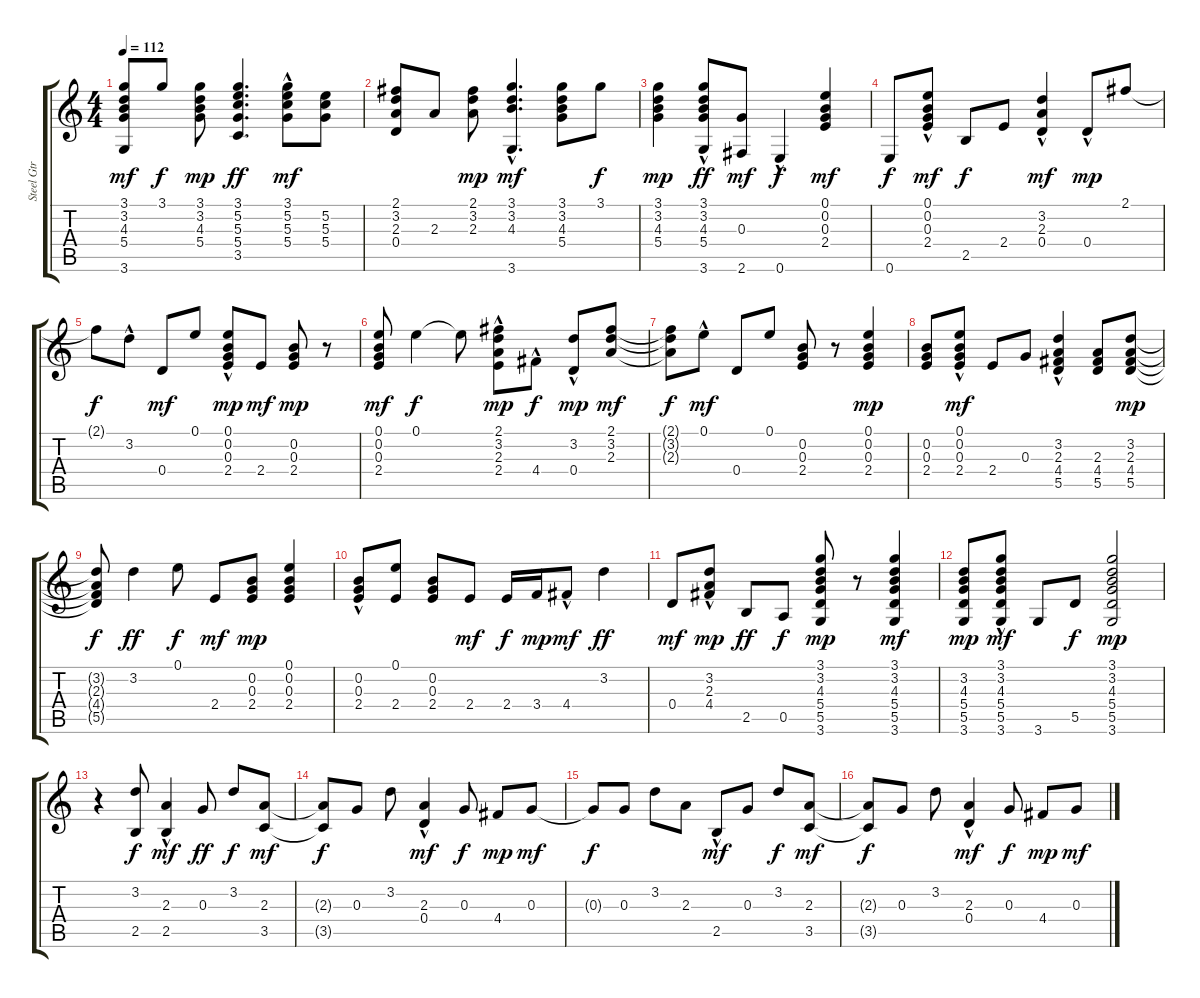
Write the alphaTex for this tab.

\track ("Steel Gtr" "Steel Gtr") {instrument acousticguitarsteel}
\staff {score tabs}
\tuning (E4 B3 G3 D3 A2 E2) {hide}
\ts (4 4)
\tempo 112
\clef g2
\ks c
(3.1 3.2 4.3 5.4 3.6).8{dy mf} 3.1.8{dy f} (3.1 3.2 4.3 5.4).8{dy mp} (3.1 5.2 5.3 5.4 3.5).4{d dy ff} (3.1{hac} 5.2 5.3 5.4).8{dy mf} (5.2 5.3 5.4).8 |
(2.1 3.2 2.3 0.4).8 2.3.8 (2.1 3.2 2.3).8{dy mp} (3.1 3.2 4.3 3.6{hac}).4{d dy mf} (3.1 3.2 4.3 5.4).8 3.1.8{dy f} |
(3.1 3.2 4.3 5.4).4{dy mp} (3.1 3.2{hac} 4.3{hac} 5.4 3.6).8{dy ff} (0.3 2.6).8{dy mf} 0.6{hac}.4{dy f} (0.1 0.2 0.3 2.4).4{dy mf} |
0.6.8{dy f} (0.1{hac} 0.2{hac} 0.3{hac} 2.4).8{dy mf} 2.5.8{dy f} 2.4.8 (3.2 2.3 0.4{hac}).4{dy mf} 0.4{hac}.8{dy mp} 2.1.8 |
2.1{t}.8{dy f} 3.2{hac}.8 0.4.8{dy mf} 0.1.8 (0.1{hac} 0.2 0.3 2.4).8{dy mp} 2.4.8{dy mf} (0.2 0.3 2.4).8{dy mp} r.8 |
(0.1 0.2 0.3 2.4).8{dy mf} 0.1.4{dy f} 0.1{t}.8 (2.1 3.2 2.3 2.4{hac}).8{dy mp} 4.4{hac}.8{dy f} (3.2 0.4{hac}).8{dy mp} (2.1 3.2 2.3).8{dy mf} |
(2.1{t} 3.2{t} 2.3{t}).8{dy f} 0.1{hac}.8{dy mf} 0.4.8 0.1.8 (0.2 0.3 2.4).8 r.8 (0.1 0.2 0.3 2.4).4{dy mp} |
(0.2 0.3 2.4).8 (0.1 0.2{hac} 0.3{hac} 2.4).8{dy mf} 2.4.8 0.3.8 (3.2 2.3{hac} 4.4{hac} 5.5{hac}).4 (2.3 4.4 5.5).8 (3.2 2.3 4.4 5.5).8{dy mp} |
(3.2{t} 2.3{t} 4.4{t} 5.5{t}).8{dy f} 3.2.4{dy ff} 0.1.8{dy f} 2.4.8{dy mf} (0.2 0.3 2.4).8{dy mp} (0.1 0.2 0.3 2.4).4 |
(0.2{hac} 0.3{hac} 2.4).8 (0.1 2.4).8 (0.2 0.3 2.4).8 2.4.8{dy mf} 2.4.16{dy f} 3.4.16{dy mp} 4.4{hac}.8{dy mf} 3.2.4{dy ff} |
0.4.8{dy mf} (3.2 2.3{hac} 4.4{hac}).8{dy mp} 2.5.8{dy ff} 0.5.8{dy f} (3.1 3.2 4.3 5.4 5.5 3.6).8{dy mp} r.8 (3.1 3.2 4.3 5.4 5.5 3.6).4{dy mf} |
(3.2 4.3 5.4 5.5 3.6).8{dy mp} (3.1 3.2{hac} 4.3{hac} 5.4{hac} 5.5{hac} 3.6).8{dy mf} 3.6.8 5.5.8{dy f} (3.1 3.2 4.3 5.4 5.5 3.6).2{dy mp} |
r.4 (3.2 2.5).8{dy f} (2.3 2.5{hac}).4{dy mf} 0.3.8{dy ff} 3.2.8{dy f} (2.3 3.5).8{dy mf} |
(2.3{t} 3.5{t}).8{dy f} 0.3.8 3.2.8 (2.3 0.4{hac}).4{dy mf} 0.3.8{dy f} 4.4.8{dy mp} 0.3.8{dy mf} |
0.3{t}.8{dy f} 0.3.8 3.2.8 2.3.8 2.5{hac}.8{dy mf} 0.3.8 3.2.8{dy f} (2.3 3.5).8{dy mf} |
(2.3{t} 3.5{t}).8{dy f} 0.3.8 3.2.8 (2.3{hac} 0.4{hac}).4{dy mf} 0.3.8{dy f} 4.4.8{dy mp} 0.3.8{dy mf}
